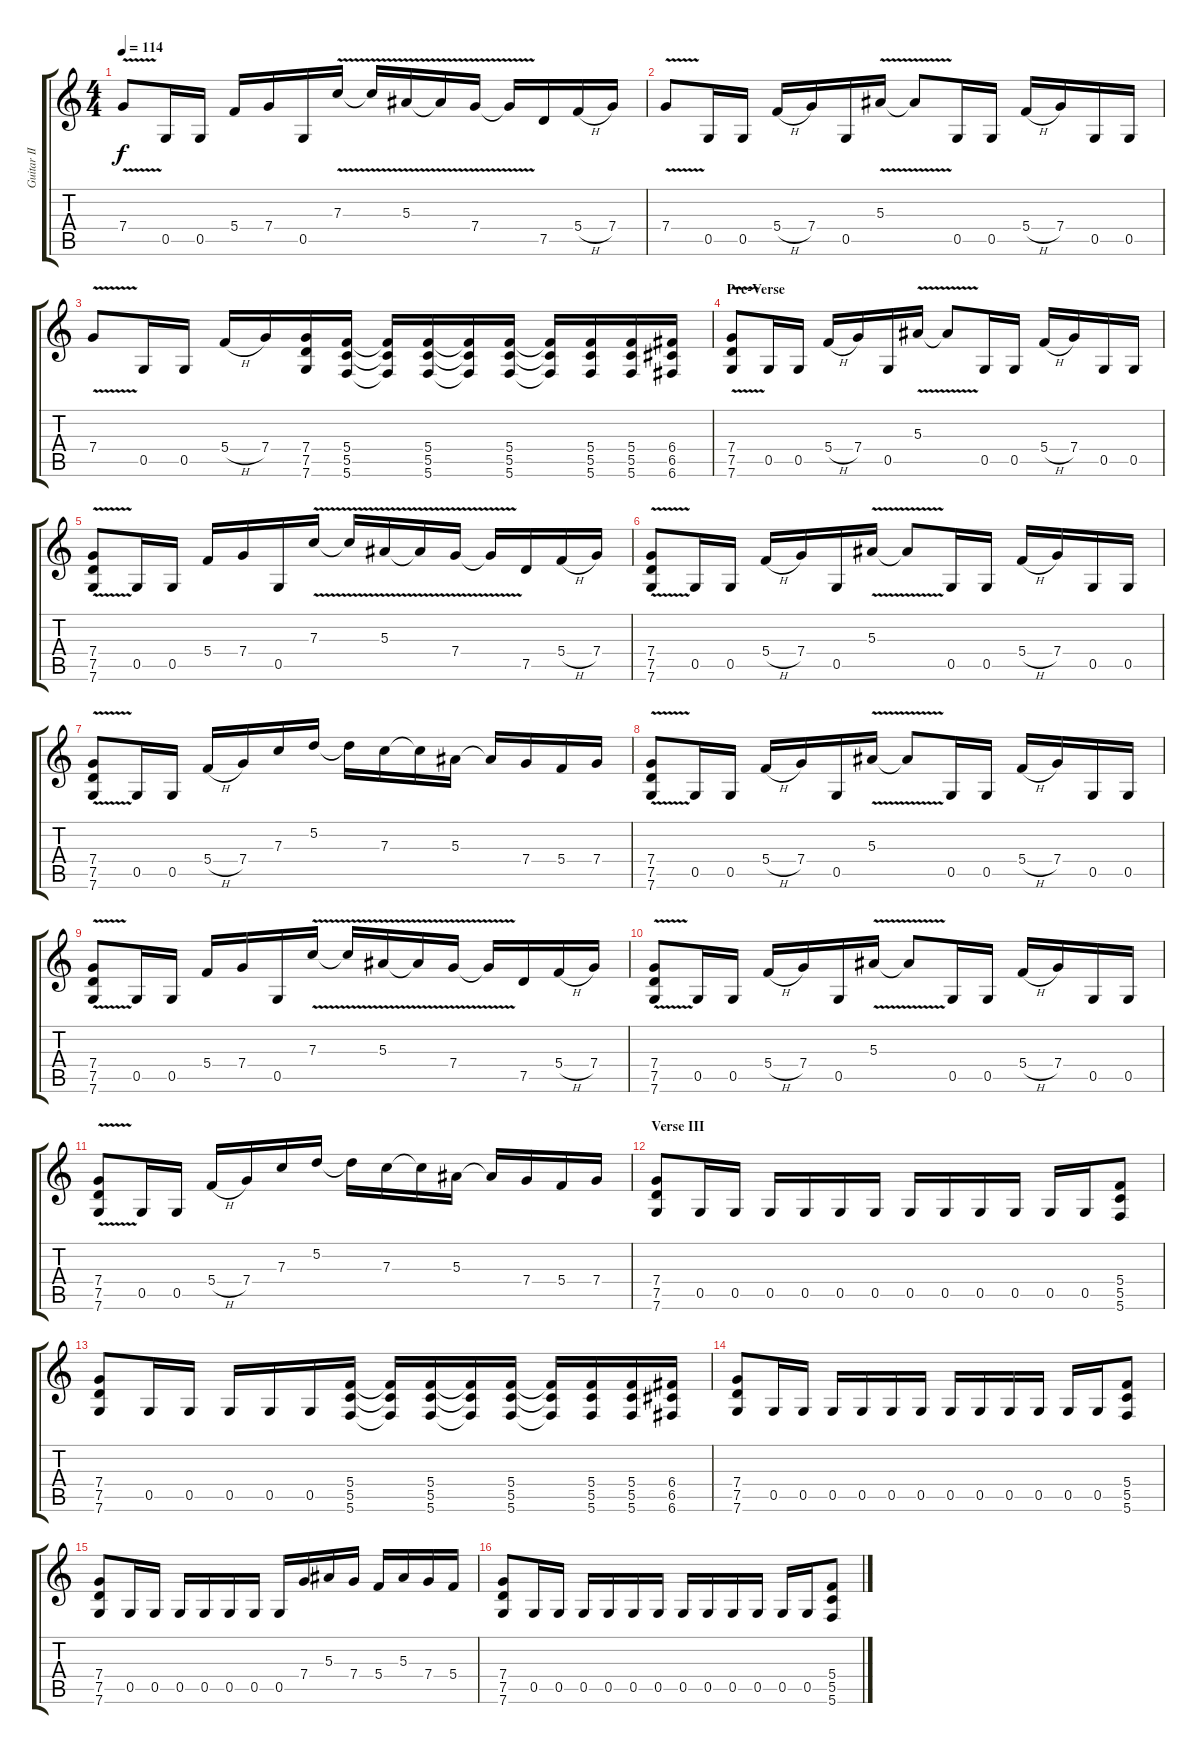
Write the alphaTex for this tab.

\track ("Guitar II" "Guitar II") {instrument overdrivenguitar}
\staff {score tabs}
\tuning (D4 A3 F3 C3 G2 C2) {hide}
\ts (4 4)
\tempo 114
\clef g2
\ks c
7.4{v}.8{dy f} 0.5.16 0.5.16 5.4.16 7.4.16 0.5.16 7.3{v}.16 7.3{t}.16 5.3{v}.16 5.3{t}.16 7.4{v}.16 7.4{t}.16 7.5.16 5.4{h}.16 7.4.16 |
7.4{v}.8 0.5.16 0.5.16 5.4{h}.16 7.4.16 0.5.16 5.3{v}.16 5.3{t}.8 0.5.16 0.5.16 5.4{h}.16 7.4.16 0.5.16 0.5.16 |
7.4{v}.8 0.5.16 0.5.16 5.4{h}.16 7.4.16 (7.4 7.5 7.6).16 (5.4 5.5 5.6).16 (5.4{t} 5.5{t} 5.6{t}).16 (5.4 5.5 5.6).16 (5.4{t} 5.5{t} 5.6{t}).16 (5.4 5.5 5.6).16 (5.4{t} 5.5{t} 5.6{t}).16 (5.4 5.5 5.6).16 (5.4 5.5 5.6).16 (6.4 6.5 6.6).16 |
\section ("" "Pre-Verse")
(7.4{v} 7.5{v} 7.6{v}).8 0.5.16 0.5.16 5.4{h}.16 7.4.16 0.5.16 5.3{v}.16 5.3{t}.8 0.5.16 0.5.16 5.4{h}.16 7.4.16 0.5.16 0.5.16 |
(7.4{v} 7.5{v} 7.6{v}).8 0.5.16 0.5.16 5.4.16 7.4.16 0.5.16 7.3{v}.16 7.3{t}.16 5.3{v}.16 5.3{t}.16 7.4{v}.16 7.4{t}.16 7.5.16 5.4{h}.16 7.4.16 |
(7.4 7.5{v} 7.6{v}).8 0.5.16 0.5.16 5.4{h}.16 7.4.16 0.5.16 5.3{v}.16 5.3{t}.8 0.5.16 0.5.16 5.4{h}.16 7.4.16 0.5.16 0.5.16 |
(7.4{v} 7.5{v} 7.6{v}).8 0.5.16 0.5.16 5.4{h}.16 7.4.16 7.3.16 5.2.16 5.2{t}.16 7.3.16 7.3{t}.16 5.3.16 5.3{t}.16 7.4.16 5.4.16 7.4.16 |
(7.4{v} 7.5{v} 7.6{v}).8 0.5.16 0.5.16 5.4{h}.16 7.4.16 0.5.16 5.3{v}.16 5.3{t}.8 0.5.16 0.5.16 5.4{h}.16 7.4.16 0.5.16 0.5.16 |
(7.4{v} 7.5{v} 7.6{v}).8 0.5.16 0.5.16 5.4.16 7.4.16 0.5.16 7.3{v}.16 7.3{t}.16 5.3{v}.16 5.3{t}.16 7.4{v}.16 7.4{t}.16 7.5.16 5.4{h}.16 7.4.16 |
(7.4 7.5{v} 7.6{v}).8 0.5.16 0.5.16 5.4{h}.16 7.4.16 0.5.16 5.3{v}.16 5.3{t}.8 0.5.16 0.5.16 5.4{h}.16 7.4.16 0.5.16 0.5.16 |
(7.4{v} 7.5{v} 7.6{v}).8 0.5.16 0.5.16 5.4{h}.16 7.4.16 7.3.16 5.2.16 5.2{t}.16 7.3.16 7.3{t}.16 5.3.16 5.3{t}.16 7.4.16 5.4.16 7.4.16 |
\section ("" "Verse III")
(7.4 7.5 7.6).8 0.5.16 0.5.16 0.5.16 0.5.16 0.5.16 0.5.16 0.5.16 0.5.16 0.5.16 0.5.16 0.5.16 0.5.16 (5.4 5.5 5.6).8 |
(7.4 7.5 7.6).8 0.5.16 0.5.16 0.5.16 0.5.16 0.5.16 (5.4 5.5 5.6).16 (5.4{t} 5.5{t} 5.6{t}).16 (5.4 5.5 5.6).16 (5.4{t} 5.5{t} 5.6{t}).16 (5.4 5.5 5.6).16 (5.4{t} 5.5{t} 5.6{t}).16 (5.4 5.5 5.6).16 (5.4 5.5 5.6).16 (6.4 6.5 6.6).16 |
(7.4 7.5 7.6).8 0.5.16 0.5.16 0.5.16 0.5.16 0.5.16 0.5.16 0.5.16 0.5.16 0.5.16 0.5.16 0.5.16 0.5.16 (5.4 5.5 5.6).8 |
(7.4 7.5 7.6).8 0.5.16 0.5.16 0.5.16 0.5.16 0.5.16 0.5.16 0.5.16 7.4.16 5.3.16 7.4.16 5.4.16 5.3.16 7.4.16 5.4.16 |
(7.4 7.5 7.6).8 0.5.16 0.5.16 0.5.16 0.5.16 0.5.16 0.5.16 0.5.16 0.5.16 0.5.16 0.5.16 0.5.16 0.5.16 (5.4 5.5 5.6).8
